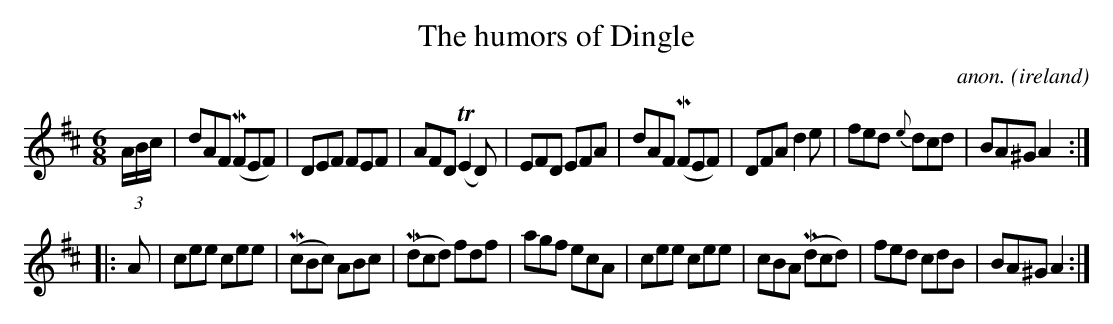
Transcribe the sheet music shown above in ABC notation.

X:1
T:The humors of Dingle
O:ireland
C:anon.
m:Tn2 = (3n/o/n/ m/n/
m:Mn = (3n/o/n/
M:6/8
L:1/8
K:Amix
(3A/B/c/|dAF (MFEF)|DEF FEF|AFD (TE2D)|EFD EFA|dAF (MFEF)|DFA d2e|fed {e}dcd|BA^G A2:|
|:A|cee cee|(McBc) ABc|(Mdcd) fdf|agf ecA|cee cee|cBA (Mdcd)|fed cdB|BA^G A2:|
